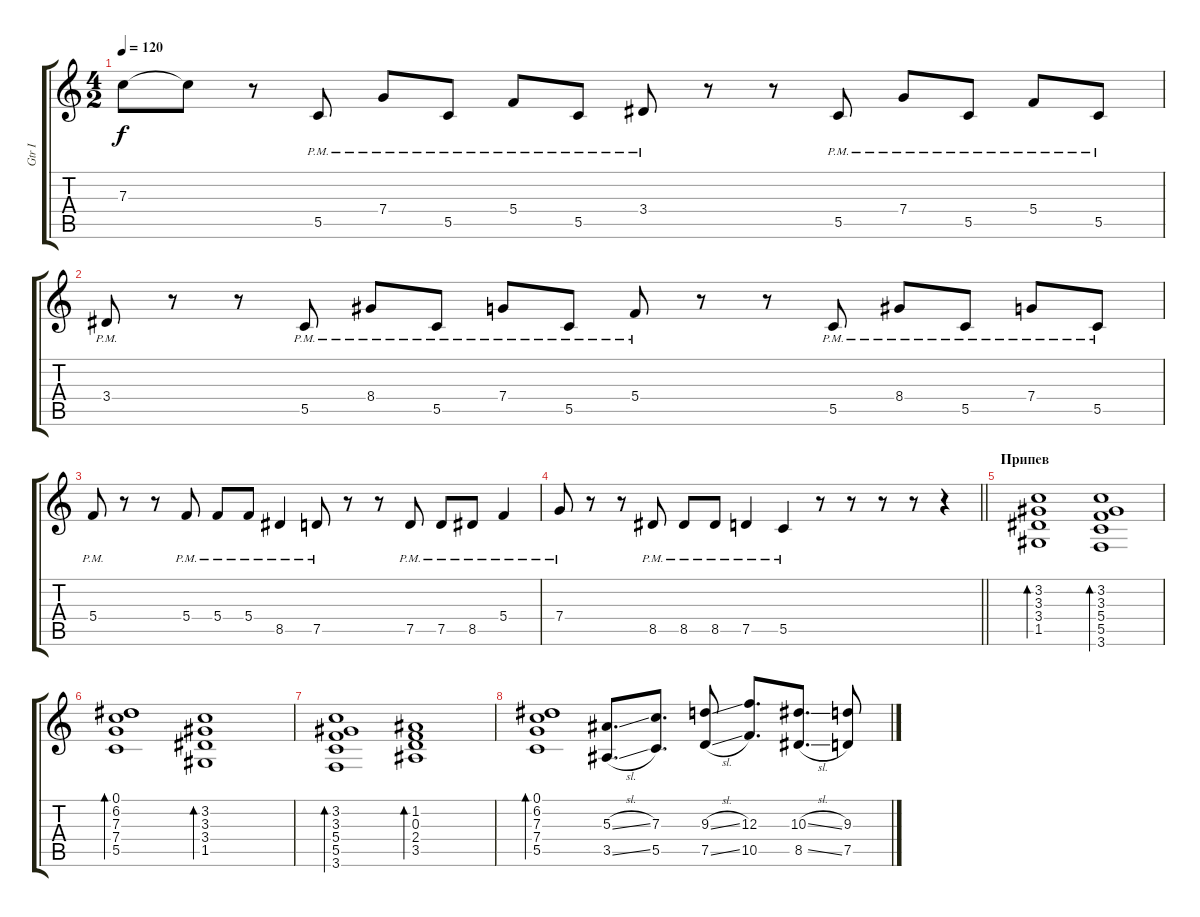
\track ("Gtr I" "Gtr I") {instrument electricguitarjazz}
\staff {score tabs}
\tuning (D4 A3 F3 C3 G2 D2) {hide}
\ts (4 2)
\tempo 120
\clef g2
\ks c
7.3.8{dy f} 7.3{t}.8 r.8 5.5{pm}.8 7.4{pm}.8 5.5{pm}.8 5.4{pm}.8 5.5{pm}.8 3.4{pm}.8 r.8 r.8 5.5{pm}.8 7.4{pm}.8 5.5{pm}.8 5.4{pm}.8 5.5{pm}.8 |
3.4{pm}.8 r.8 r.8 5.5{pm}.8 8.4{pm}.8 5.5{pm}.8 7.4{pm}.8 5.5{pm}.8 5.4{pm}.8 r.8 r.8 5.5{pm}.8 8.4{pm}.8 5.5{pm}.8 7.4{pm}.8 5.5{pm}.8 |
5.4{pm}.8 r.8 r.8 5.4{pm}.8 5.4{pm}.8 5.4{pm}.8 8.5{pm}.4 7.5{pm}.8 r.8 r.8 7.5{pm}.8 7.5{pm}.8 8.5{pm}.8 5.4{pm}.4 |
\barLineRight lightlight
7.4{pm}.8 r.8 r.8 8.5{pm}.8 8.5{pm}.8 8.5{pm}.8 7.5{pm}.4 5.5{pm}.4 r.8 r.8 r.8 r.8 r.4 |
\section ("" "Припев")
(3.2 3.3 3.4 1.5).1{bd 60} (3.2 3.3 5.4 5.5 3.6).1{bd 60} |
(0.1 6.2 7.3 7.4 5.5).1{bd 60} (3.2 3.3 3.4 1.5).1{bd 60} |
(3.2 3.3 5.4 5.5 3.6).1{bd 60} (1.2 0.3 2.4 3.5).1{bd 60} |
(0.1 6.2 7.3 7.4 5.5).1{bd 60} (5.3{sl} 3.5{sl}).8{d} (7.3 5.5).8{d} (9.3{sl} 7.5{sl}).8 (12.3 10.5).8{d} (10.3{sl} 8.5{sl}).8{d} (9.3 7.5).8
